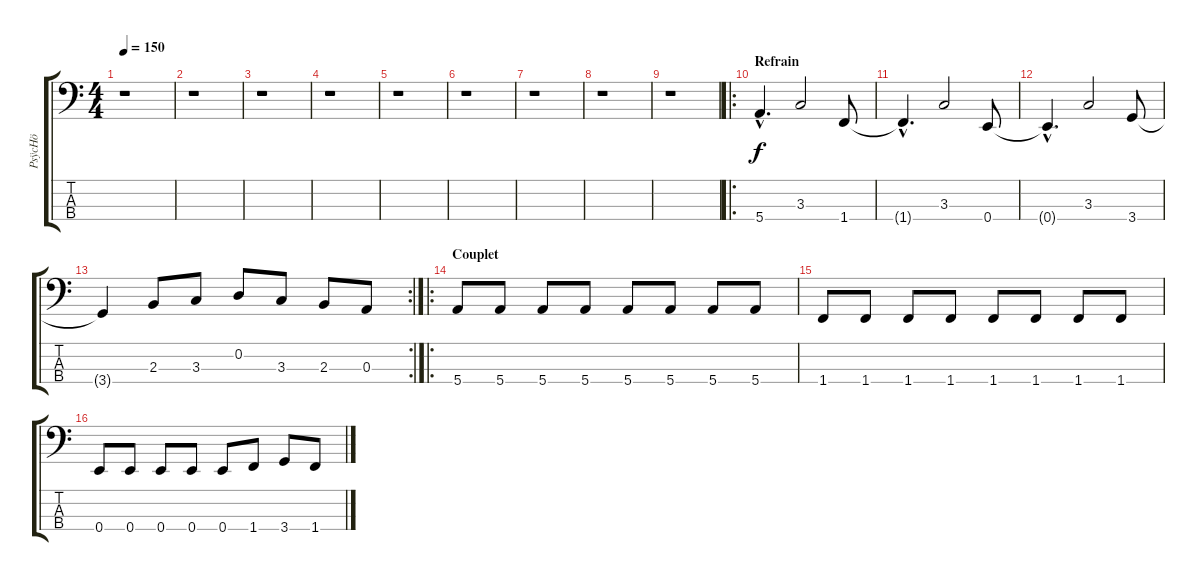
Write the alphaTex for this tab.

\track ("PsÿcHö" "PsÿcHö") {instrument slapbass1}
\staff {score tabs}
\tuning (G2 D2 A1 E1) {hide}
\ts (4 4)
\tempo 150
\clef f4
\ks c
r.1{dy f} |
r.1 |
r.1 |
r.1 |
r.1 |
r.1 |
r.1 |
r.1 |
r.1 |
\ro
\section ("" "Refrain")
5.4{hac}.4{d} 3.3.2 1.4.8 |
1.4{hac t}.4{d} 3.3.2 0.4.8 |
0.4{hac t}.4{d} 3.3.2 3.4.8 |
\rc 2
3.4{t}.4 2.3.8 3.3.8 0.2.8 3.3.8 2.3.8 0.3.8 |
\ro
\section ("" "Couplet")
5.4.8 5.4.8 5.4.8 5.4.8 5.4.8 5.4.8 5.4.8 5.4.8 |
1.4.8 1.4.8 1.4.8 1.4.8 1.4.8 1.4.8 1.4.8 1.4.8 |
0.4.8 0.4.8 0.4.8 0.4.8 0.4.8 1.4.8 3.4.8 1.4.8
